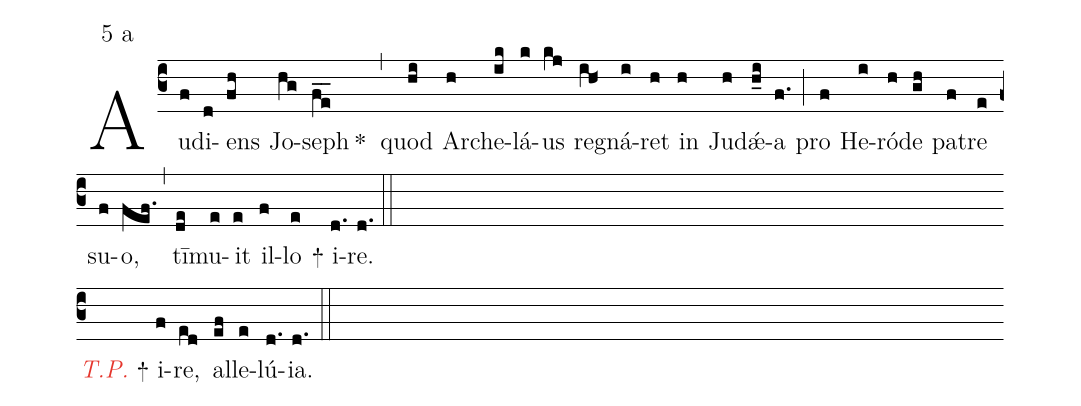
mode:5 a;
%%
(c3) Au(f)di(d)ens(fh) Jo(hg)seph(fe__) *()(,) quod(hi) Ar(h)che(ik)lá(k)us(kj) re(ih<)gná(i)ret(h) in(h) Ju(h)dǽ(h_i)a(f.) (;) pro(f) He(i)ró(h)de(gh) pa(f)tre(e) su(f)o,(fef.) (,) tī(de)mu(e)it(e) il(f)lo(e) <sp>+</sp> i(d.)re.(d.) (::Z-) <i><c>T.P.</c></i> <sp>+</sp>  i(f)re,(ed) al(ef)le(e)lú(d.){ia}.(d.) (::)
